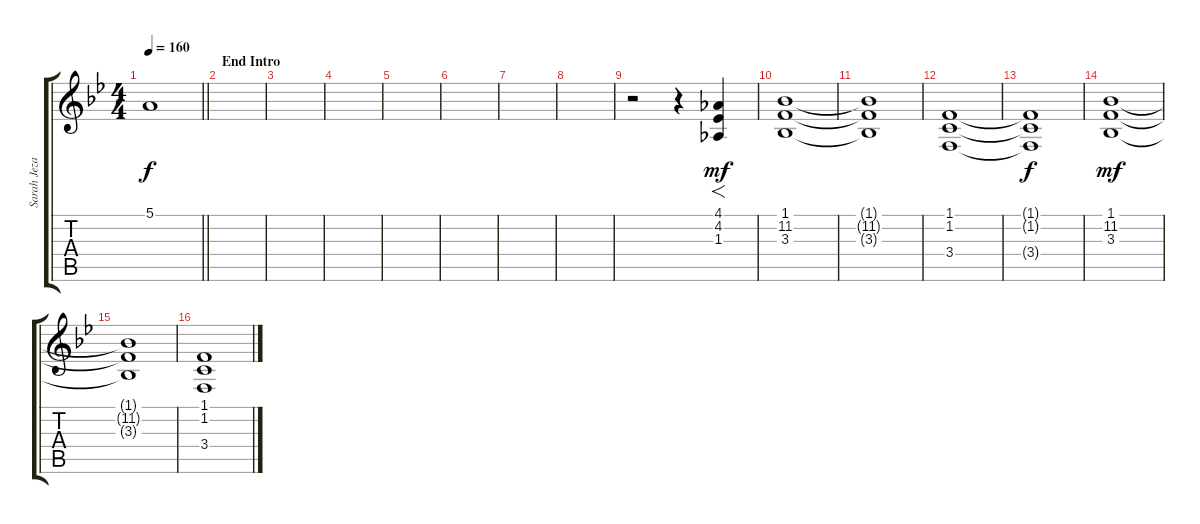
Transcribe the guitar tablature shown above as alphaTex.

\track ("Sarah Jezabel" "Sarah Jeza") {instrument choiraahs}
\staff {score tabs}
\tuning (E4 B3 G3 D3 A2 E2) {hide}
\ts (4 4)
\tempo 160
\clef g2
\barLineRight lightlight
\ks bb
5.1{t}.1{dy f} |
\section ("" "End Intro")
|
|
|
|
|
|
|
r.2 r.4 (4.1 4.2 1.3).4{f dy mf} |
(1.1 11.2 3.3).1 |
(1.1{t} 11.2{t} 3.3{t}).1 |
(1.1 1.2 3.4).1 |
(1.1{t} 1.2{t} 3.4{t}).1{dy f} |
(1.1 11.2 3.3).1{dy mf} |
(1.1{t} 11.2{t} 3.3{t}).1 |
(1.1 1.2 3.4).1
